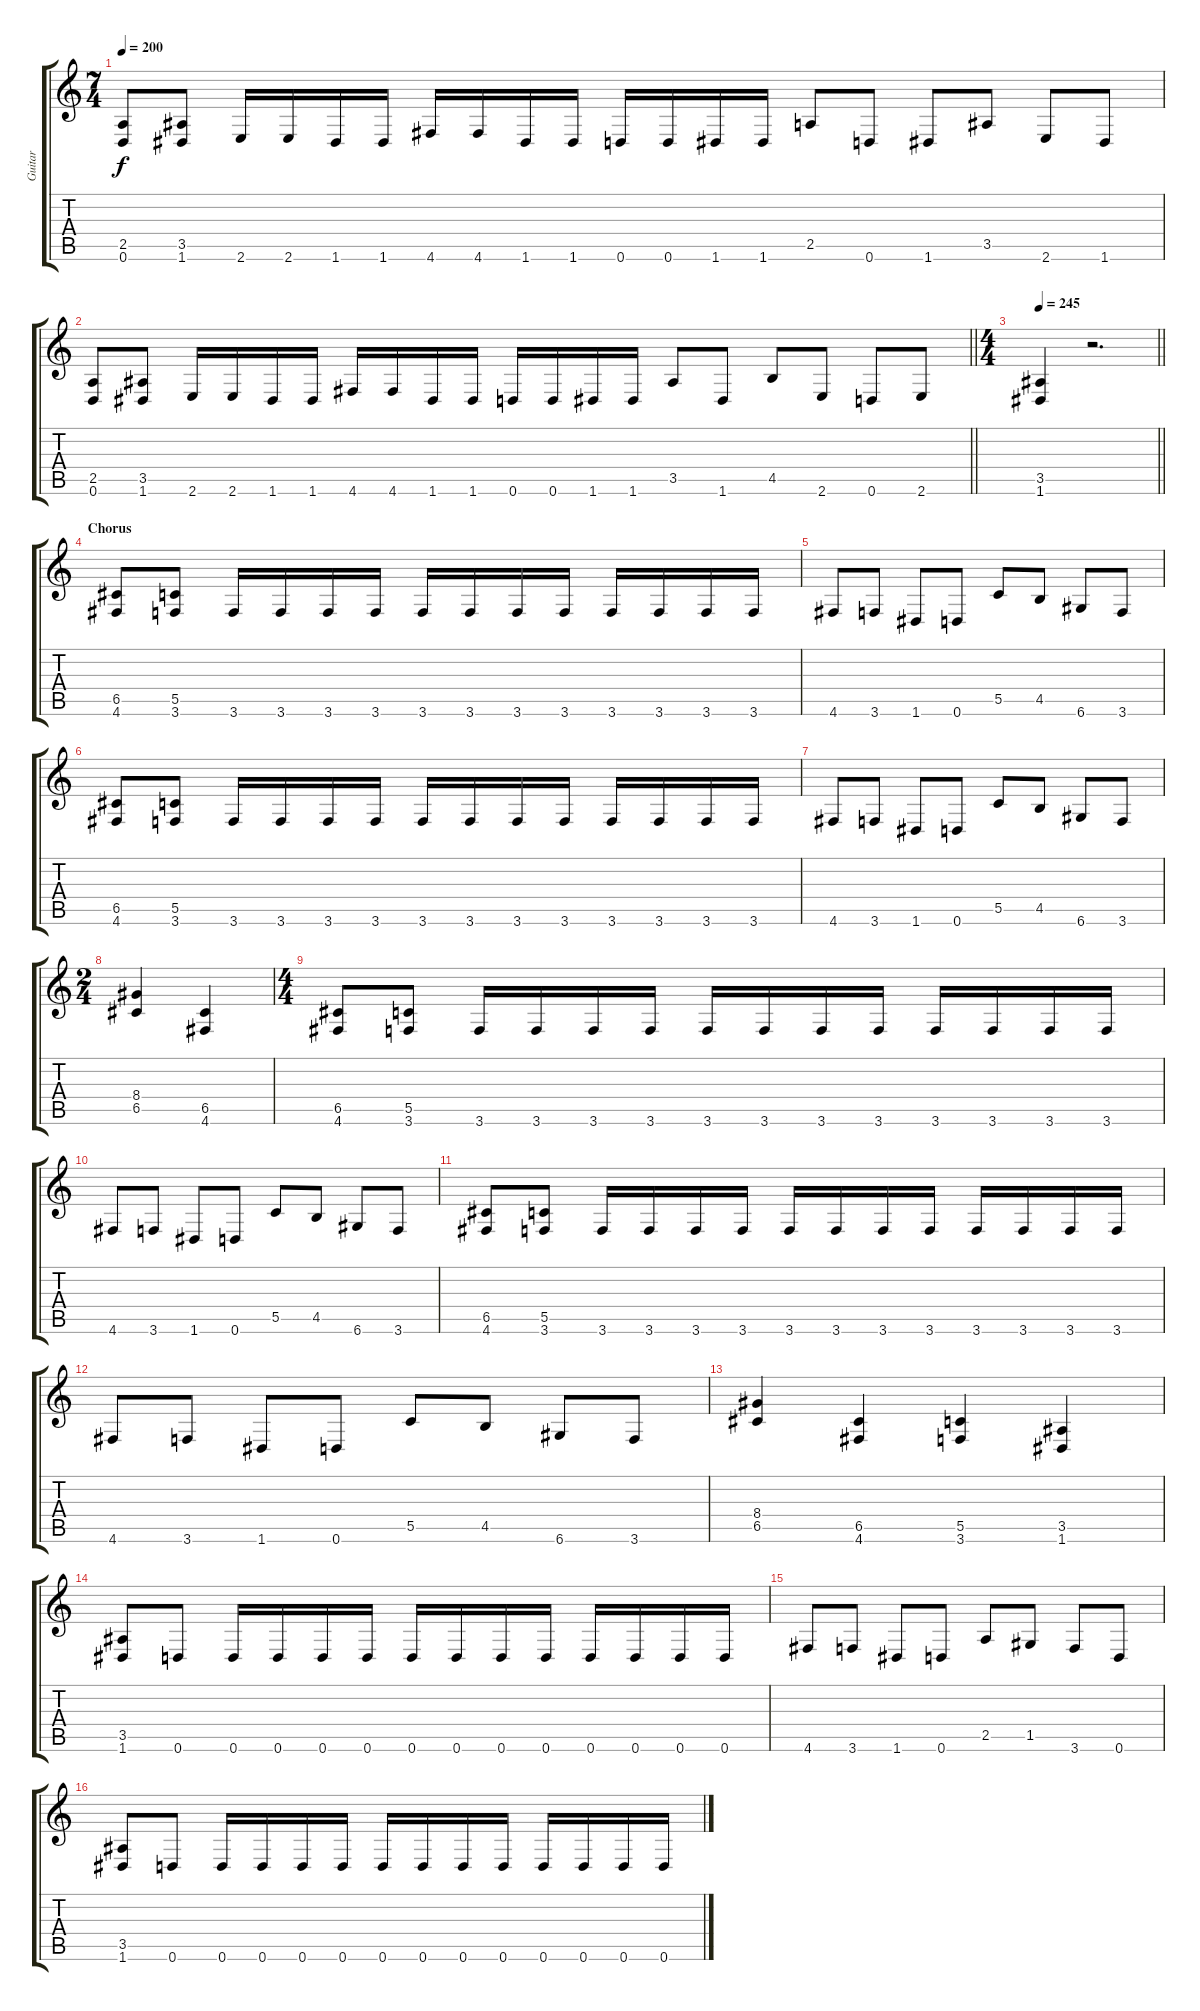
\track ("Guitar" "Guitar") {instrument distortionguitar}
\staff {score tabs}
\tuning (D4 A3 F3 C3 G2 D2) {hide}
\ts (7 4)
\tempo 200
\clef g2
\ks c
(2.5 0.6).8{dy f} (3.5 1.6).8 2.6.16 2.6.16 1.6.16 1.6.16 4.6.16 4.6.16 1.6.16 1.6.16 0.6.16 0.6.16 1.6.16 1.6.16 2.5.8 0.6.8 1.6.8 3.5.8 2.6.8 1.6.8 |
\barLineRight lightlight
(2.5 0.6).8 (3.5 1.6).8 2.6.16 2.6.16 1.6.16 1.6.16 4.6.16 4.6.16 1.6.16 1.6.16 0.6.16 0.6.16 1.6.16 1.6.16 3.5.8 1.6.8 4.5.8 2.6.8 0.6.8 2.6.8 |
\ts (4 4)
\section ("" "")
\tempo 245
\barLineRight lightlight
(3.5 1.6).4 r.2{d} |
\section ("" "Chorus")
(6.5 4.6).8 (5.5 3.6).8 3.6.16 3.6.16 3.6.16 3.6.16 3.6.16 3.6.16 3.6.16 3.6.16 3.6.16 3.6.16 3.6.16 3.6.16 |
4.6.8 3.6.8 1.6.8 0.6.8 5.5.8 4.5.8 6.6.8 3.6.8 |
(6.5 4.6).8 (5.5 3.6).8 3.6.16 3.6.16 3.6.16 3.6.16 3.6.16 3.6.16 3.6.16 3.6.16 3.6.16 3.6.16 3.6.16 3.6.16 |
4.6.8 3.6.8 1.6.8 0.6.8 5.5.8 4.5.8 6.6.8 3.6.8 |
\ts (2 4)
(8.4 6.5).4 (6.5 4.6).4 |
\ts (4 4)
(6.5 4.6).8 (5.5 3.6).8 3.6.16 3.6.16 3.6.16 3.6.16 3.6.16 3.6.16 3.6.16 3.6.16 3.6.16 3.6.16 3.6.16 3.6.16 |
4.6.8 3.6.8 1.6.8 0.6.8 5.5.8 4.5.8 6.6.8 3.6.8 |
(6.5 4.6).8 (5.5 3.6).8 3.6.16 3.6.16 3.6.16 3.6.16 3.6.16 3.6.16 3.6.16 3.6.16 3.6.16 3.6.16 3.6.16 3.6.16 |
4.6.8 3.6.8 1.6.8 0.6.8 5.5.8 4.5.8 6.6.8 3.6.8 |
(8.4 6.5).4 (6.5 4.6).4 (5.5 3.6).4 (3.5 1.6).4 |
(3.5 1.6).8 0.6.8 0.6.16 0.6.16 0.6.16 0.6.16 0.6.16 0.6.16 0.6.16 0.6.16 0.6.16 0.6.16 0.6.16 0.6.16 |
4.6.8 3.6.8 1.6.8 0.6.8 2.5.8 1.5.8 3.6.8 0.6.8 |
(3.5 1.6).8 0.6.8 0.6.16 0.6.16 0.6.16 0.6.16 0.6.16 0.6.16 0.6.16 0.6.16 0.6.16 0.6.16 0.6.16 0.6.16
